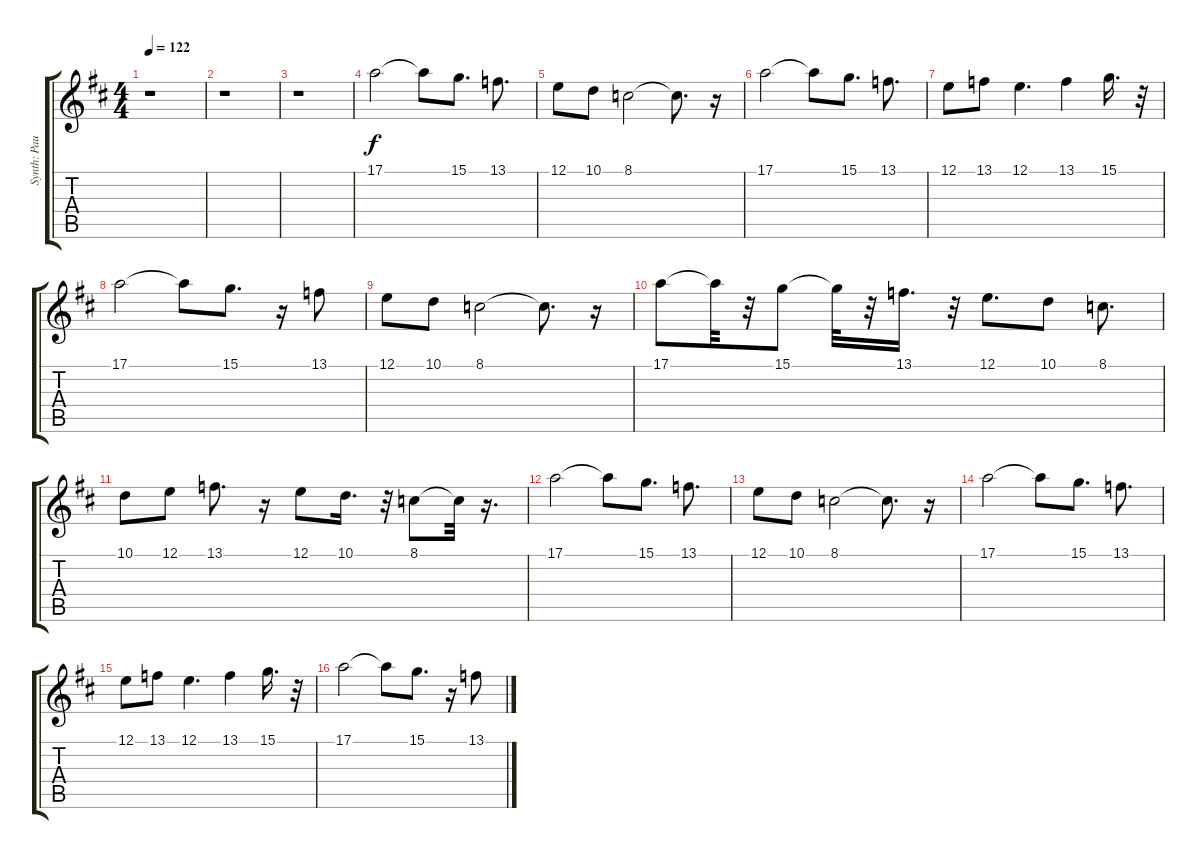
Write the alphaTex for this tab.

\track ("Synth: Paul Rodgers" "Synth: Pau") {instrument stringensemble1}
\staff {score tabs}
\tuning (E4 B3 G3 D3 A2 E2) {hide}
\ts (4 4)
\tempo 122
\clef g2
\ks d
r.1{dy f} |
r.1 |
r.1 |
17.1.2 17.1{t}.8 15.1.8{d} 13.1.8{d} |
12.1.8 10.1.8 8.1.2 8.1{t}.8{d} r.16 |
17.1.2 17.1{t}.8 15.1.8{d} 13.1.8{d} |
12.1.8 13.1.8 12.1.4{d} 13.1.4 15.1.16{d} r.32 |
17.1.2 17.1{t}.8 15.1.8{d} r.16 13.1.8 |
12.1.8 10.1.8 8.1.2 8.1{t}.8{d} r.16 |
17.1.8 17.1{t}.32 r.32 15.1.8 15.1{t}.32 r.32 13.1.16{d} r.32 12.1.8{d} 10.1.8 8.1.8{d} |
10.1.8 12.1.8 13.1.8{d} r.16 12.1.8 10.1.16{d} r.32 8.1.8 8.1{t}.32 r.16{d} |
17.1.2 17.1{t}.8 15.1.8{d} 13.1.8{d} |
12.1.8 10.1.8 8.1.2 8.1{t}.8{d} r.16 |
17.1.2 17.1{t}.8 15.1.8{d} 13.1.8{d} |
12.1.8 13.1.8 12.1.4{d} 13.1.4 15.1.16{d} r.32 |
17.1.2 17.1{t}.8 15.1.8{d} r.16 13.1.8
